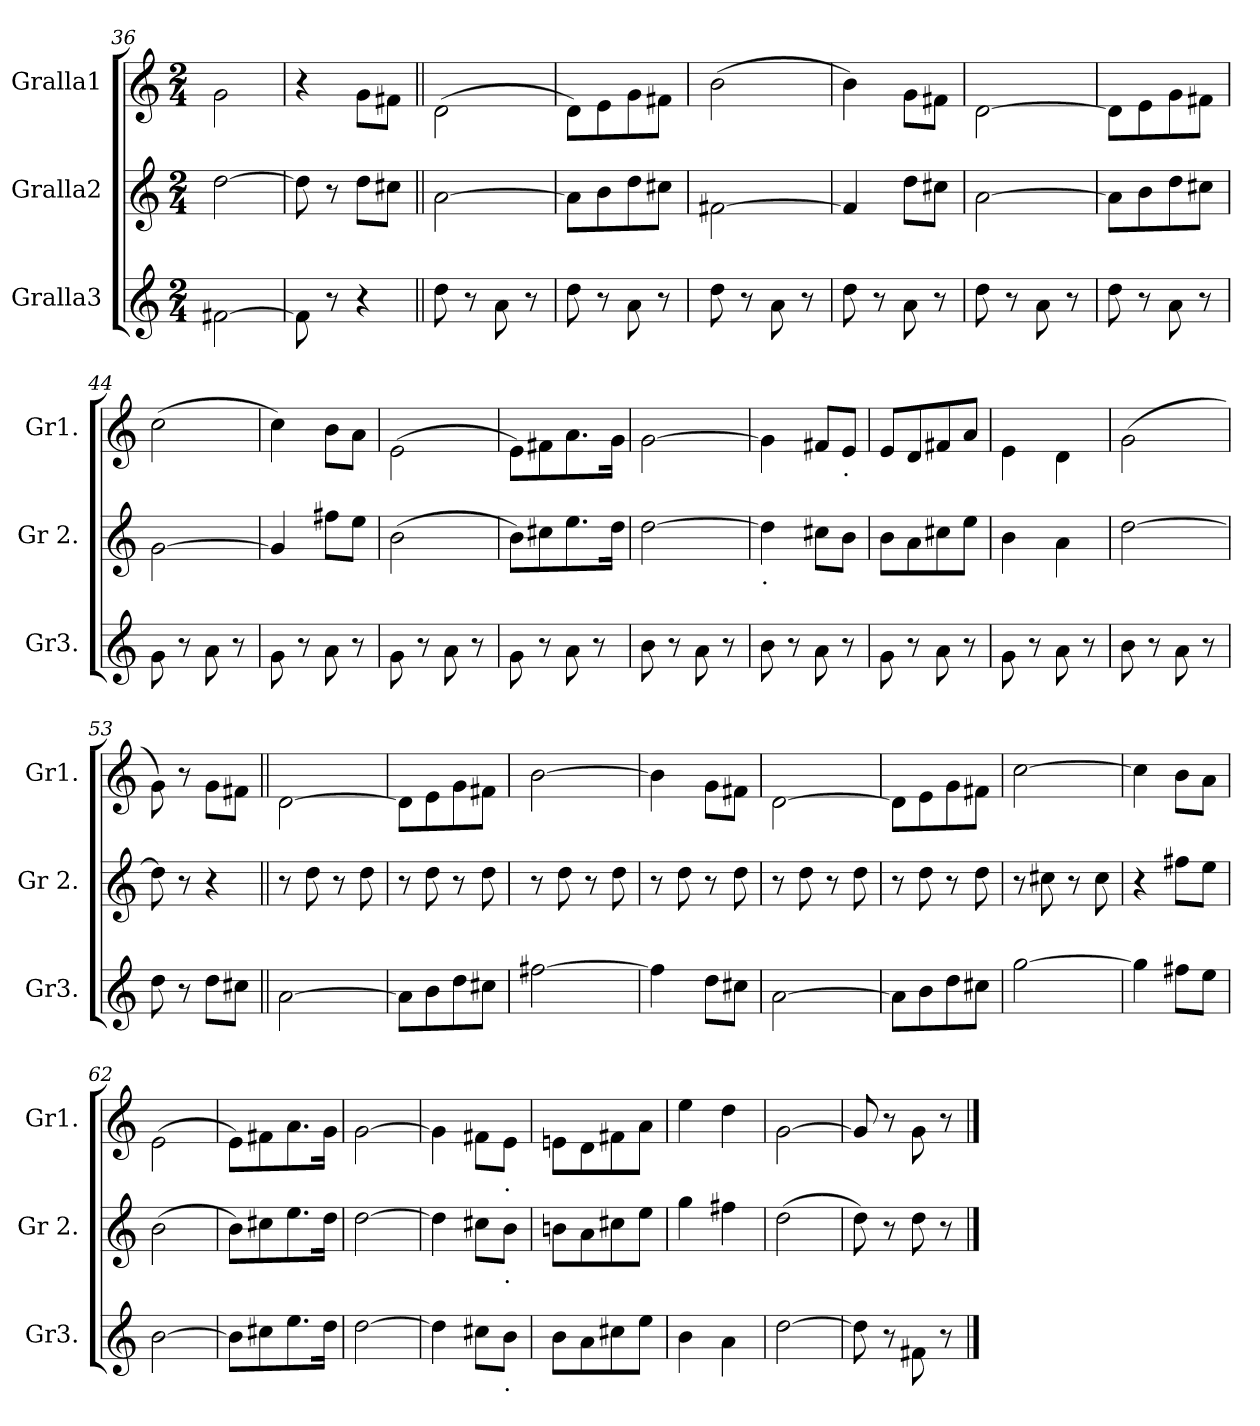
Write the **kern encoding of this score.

**kern	**kern	**kern
*part3	*part2	*part1
*staff3	*staff2	*staff1
*I"Gralla3	*I"Gralla2	*I"Gralla1
*I'Gr3.	*I'Gr 2.	*I'Gr1.
*clefG2	*clefG2	*clefG2
*ITrd4c7	*ITrd1c2	*ITrd4c7
*k[b-]	*k[b-e-]	*k[b-]
*M2/4	*M2/4	*M2/4
=36	=36	=36
[2Bn\	[2cc\	2c\
=37	=37	=37
8B\]	8cc\]	4r
8r	8r	.
4r	8cc\L	8c\L
.	8bn\J	8Bn\J
!!LO:LB:g=z
=38||	=38||	=38||
8g\	[2g\	(>2G\
8r	.	.
8d\	.	.
8r	.	.
=39	=39	=39
8g\	8g\L]	8G\L)
8r	8a\	8A\
8d\	8cc\	8c\
8r	8bn\J	8Bn\J
=40	=40	=40
8g\	[2en\	(>2e\
8r	.	.
8d\	.	.
8r	.	.
=41	=41	=41
8g\	4e/]	4e\)
8r	.	.
8d\	8cc\L	8c\L
8r	8bn\J	8Bn\J
=42	=42	=42
8g\	[2g\	[2G\
8r	.	.
8d\	.	.
8r	.	.
=43	=43	=43
8g\	8g\L]	8G\L]
8r	8a\	8A\
8d\	8cc\	8c\
8r	8bn\J	8Bn\J
=44	=44	=44
8c\	[2f\	(>2f\
8r	.	.
8d\	.	.
8r	.	.
=45	=45	=45
8c\	4f/]	4f\)
8r	.	.
8d\	8een\L	8e\L
8r	8dd\J	8d\J
=46	=46	=46
8c\	(<2a\	(>2A\
8r	.	.
8d\	.	.
8r	.	.
=47	=47	=47
8c\	8a\L)	8A\L)
8r	8bn\	8Bn\
8d\	8.dd\	8.d\
8r	.	.
.	16cc\Jk	16c\Jk
=48	=48	=48
8e\	[2cc\	[2c\
8r	.	.
8d\	.	.
8r	.	.
=49	=49	=49
!	!LO:TX:b:t=.	!
8e\	4cc\]	4c\]
8r	.	.
8d\	8bn\L	8Bn/L
!	!	!LO:TX:b:t=.
8r	8a\J	8A/J
=50	=50	=50
8c\	8a\L	8A/L
8r	8g\	8G/
8d\	8bn\	8Bn/
8r	8dd\J	8d/J
!!LO:LB:g=z
=51	=51	=51
8c\	4a\	4A\
8r	.	.
8d\	4g\	4G\
8r	.	.
=52	=52	=52
8e\	[2cc\	(>2c\
8r	.	.
8d\	.	.
8r	.	.
=53	=53	=53
8g\	8cc\]	8c\)
8r	8r	8r
8g\L	4r	8c\L
8f#X\J	.	8Bn\J
=54||	=54||	=54||
[2d\	8r	[2G\
.	8cc\	.
.	8r	.
.	8cc\	.
=55	=55	=55
8d\L]	8r	8G\L]
8e\	8cc\	8A\
8g\	8r	8c\
8f#X\J	8cc\	8Bn\J
=56	=56	=56
[2bn\	8r	[2e\
.	8cc\	.
.	8r	.
.	8cc\	.
=57	=57	=57
4b\]	8r	4e\]
.	8cc\	.
8g\L	8r	8c\L
8f#X\J	8cc\	8Bn\J
=58	=58	=58
[2d\	8r	[2G\
.	8cc\	.
.	8r	.
.	8cc\	.
=59	=59	=59
8d\L]	8r	8G\L]
8e\	8cc\	8A\
8g\	8r	8c\
8f#X\J	8cc\	8Bn\J
=60	=60	=60
[2cc\	8r	[2f\
.	8bn\	.
.	8r	.
.	8b\	.
=61	=61	=61
4cc\]	4r	4f\]
8bn\L	8een\L	8e\L
8a\J	8dd\J	8d\J
=62	=62	=62
[2e\	(<2a\	(>2A\
=63	=63	=63
8e\L]	8a\L)	8A\L)
8f#X\	8bn\	8Bn\
8.a\	8.dd\	8.d\
16g\Jk	16cc\Jk	16c\Jk
!!LO:PB:g=z
=64	=64	=64
[2g\	[2cc\	[2c\
=65	=65	=65
4g\]	4cc\]	4c\]
8f#X\L	8bn\L	8Bn\L
!	!	!LO:TX:b:t=.
!	!LO:TX:b:t=.	!
!LO:TX:b:t=.	!	!
8e\J	8a\J	8A\J
=66	=66	=66
8e\L	8an\L	8An\L
8d\	8g\	8G\
8f#X\	8bn\	8Bn\
8a\J	8dd\J	8d\J
=67	=67	=67
4e\	4ff\	4a\
4d\	4een\	4g\
=68	=68	=68
[2g\	(<2cc\	[2c\
=69	=69	=69
8g\]	8cc\)	8c/]
8r	8r	8r
8Bn\	8cc\	8c\
8r	8r	8r
==	==	==
*-	*-	*-
